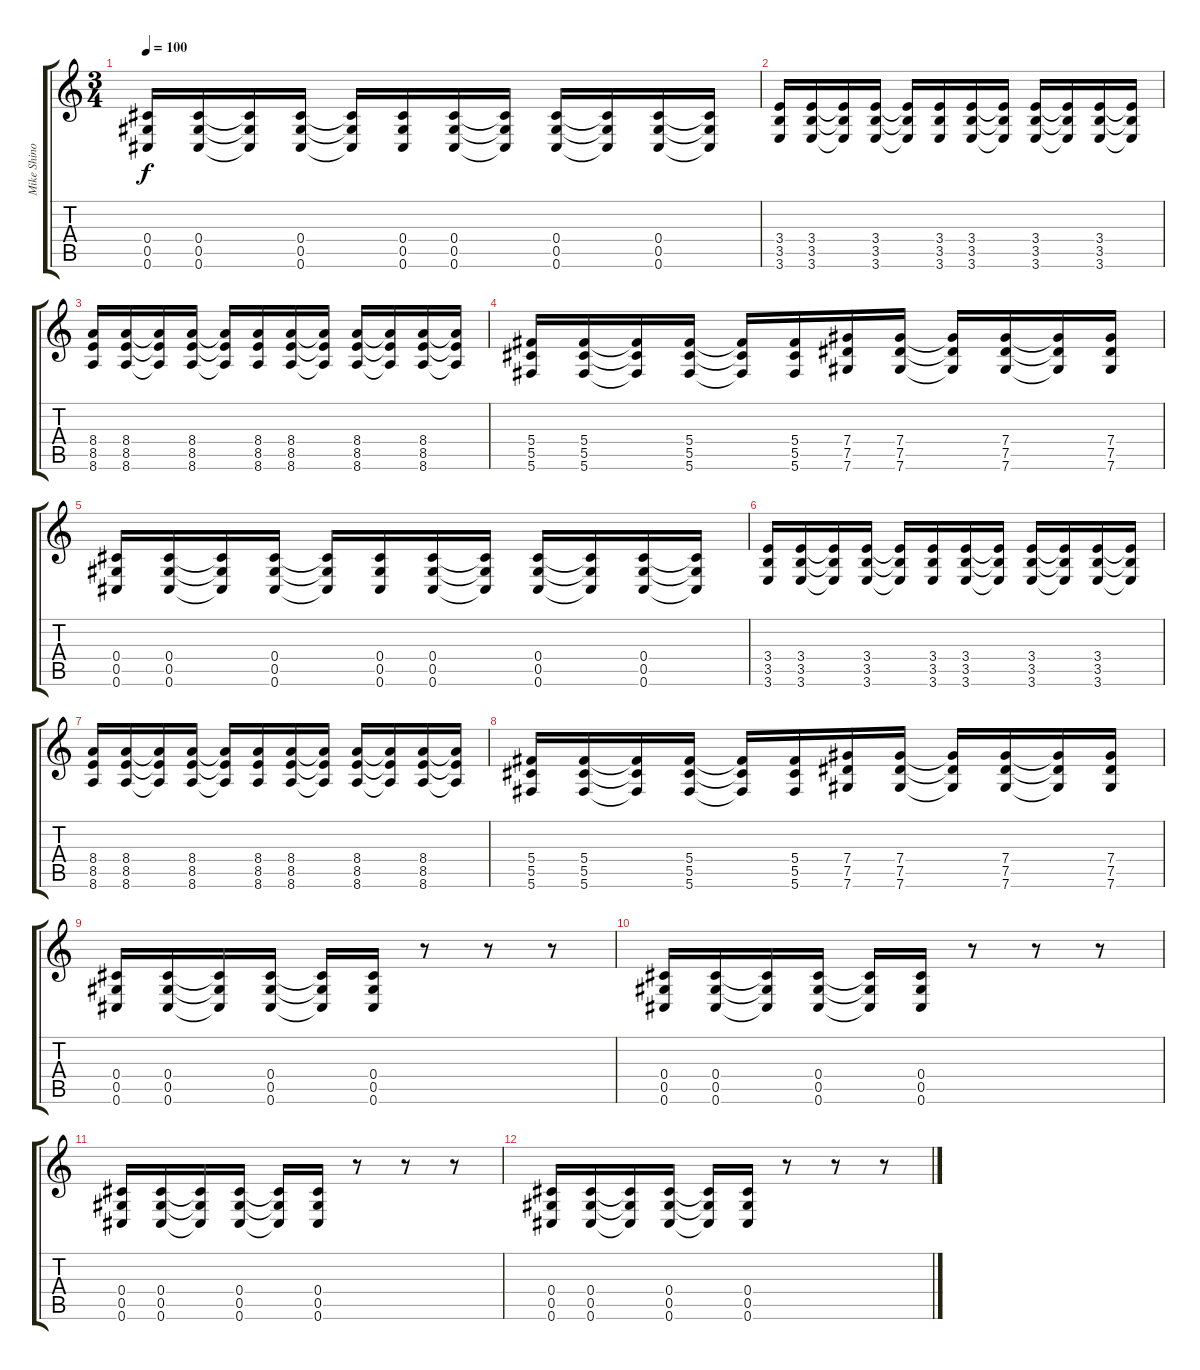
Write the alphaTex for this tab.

\track ("Mike Shinoda (2nd Guitar)" "Mike Shino") {instrument distortionguitar}
\staff {score tabs}
\tuning (Eb4 Bb3 Gb3 Db3 Ab2 Db2) {hide}
\ts (3 4)
\tempo 100
\clef g2
\ks c
(0.4 0.5 0.6).16{dy f} (0.4 0.5 0.6).16 (0.4{t} 0.5{t} 0.6{t}).16 (0.4 0.5 0.6).16 (0.4{t} 0.5{t} 0.6{t}).16 (0.4 0.5 0.6).16 (0.4 0.5 0.6).16 (0.4{t} 0.5{t} 0.6{t}).16 (0.4 0.5 0.6).16 (0.4{t} 0.5{t} 0.6{t}).16 (0.4 0.5 0.6).16 (0.4{t} 0.5{t} 0.6{t}).16 |
(3.4 3.5 3.6).16 (3.4 3.5 3.6).16 (3.4{t} 3.5{t} 3.6{t}).16 (3.4 3.5 3.6).16 (3.4{t} 3.5{t} 3.6{t}).16 (3.4 3.5 3.6).16 (3.4 3.5 3.6).16 (3.4{t} 3.5{t} 3.6{t}).16 (3.4 3.5 3.6).16 (3.4{t} 3.5{t} 3.6{t}).16 (3.4 3.5 3.6).16 (3.4{t} 3.5{t} 3.6{t}).16 |
(8.4 8.5 8.6).16 (8.4 8.5 8.6).16 (8.4{t} 8.5{t} 8.6{t}).16 (8.4 8.5 8.6).16 (8.4{t} 8.5{t} 8.6{t}).16 (8.4 8.5 8.6).16 (8.4 8.5 8.6).16 (8.4{t} 8.5{t} 8.6{t}).16 (8.4 8.5 8.6).16 (8.4{t} 8.5{t} 8.6{t}).16 (8.4 8.5 8.6).16 (8.4{t} 8.5{t} 8.6{t}).16 |
(5.4 5.5 5.6).16 (5.4 5.5 5.6).16 (5.4{t} 5.5{t} 5.6{t}).16 (5.4 5.5 5.6).16 (5.4{t} 5.5{t} 5.6{t}).16 (5.4 5.5 5.6).16 (7.4 7.5 7.6).16 (7.4 7.5 7.6).16 (7.4{t} 7.5{t} 7.6{t}).16 (7.4 7.5 7.6).16 (7.4{t} 7.5{t} 7.6{t}).16 (7.4 7.5 7.6).16 |
(0.4 0.5 0.6).16 (0.4 0.5 0.6).16 (0.4{t} 0.5{t} 0.6{t}).16 (0.4 0.5 0.6).16 (0.4{t} 0.5{t} 0.6{t}).16 (0.4 0.5 0.6).16 (0.4 0.5 0.6).16 (0.4{t} 0.5{t} 0.6{t}).16 (0.4 0.5 0.6).16 (0.4{t} 0.5{t} 0.6{t}).16 (0.4 0.5 0.6).16 (0.4{t} 0.5{t} 0.6{t}).16 |
(3.4 3.5 3.6).16 (3.4 3.5 3.6).16 (3.4{t} 3.5{t} 3.6{t}).16 (3.4 3.5 3.6).16 (3.4{t} 3.5{t} 3.6{t}).16 (3.4 3.5 3.6).16 (3.4 3.5 3.6).16 (3.4{t} 3.5{t} 3.6{t}).16 (3.4 3.5 3.6).16 (3.4{t} 3.5{t} 3.6{t}).16 (3.4 3.5 3.6).16 (3.4{t} 3.5{t} 3.6{t}).16 |
(8.4 8.5 8.6).16 (8.4 8.5 8.6).16 (8.4{t} 8.5{t} 8.6{t}).16 (8.4 8.5 8.6).16 (8.4{t} 8.5{t} 8.6{t}).16 (8.4 8.5 8.6).16 (8.4 8.5 8.6).16 (8.4{t} 8.5{t} 8.6{t}).16 (8.4 8.5 8.6).16 (8.4{t} 8.5{t} 8.6{t}).16 (8.4 8.5 8.6).16 (8.4{t} 8.5{t} 8.6{t}).16 |
(5.4 5.5 5.6).16 (5.4 5.5 5.6).16 (5.4{t} 5.5{t} 5.6{t}).16 (5.4 5.5 5.6).16 (5.4{t} 5.5{t} 5.6{t}).16 (5.4 5.5 5.6).16 (7.4 7.5 7.6).16 (7.4 7.5 7.6).16 (7.4{t} 7.5{t} 7.6{t}).16 (7.4 7.5 7.6).16 (7.4{t} 7.5{t} 7.6{t}).16 (7.4 7.5 7.6).16 |
(0.4 0.5 0.6).16 (0.4 0.5 0.6).16 (0.4{t} 0.5{t} 0.6{t}).16 (0.4 0.5 0.6).16 (0.4{t} 0.5{t} 0.6{t}).16 (0.4 0.5 0.6).16 r.8 r.8 r.8 |
(0.4 0.5 0.6).16 (0.4 0.5 0.6).16 (0.4{t} 0.5{t} 0.6{t}).16 (0.4 0.5 0.6).16 (0.4{t} 0.5{t} 0.6{t}).16 (0.4 0.5 0.6).16 r.8 r.8 r.8 |
(0.4 0.5 0.6).16 (0.4 0.5 0.6).16 (0.4{t} 0.5{t} 0.6{t}).16 (0.4 0.5 0.6).16 (0.4{t} 0.5{t} 0.6{t}).16 (0.4 0.5 0.6).16 r.8 r.8 r.8 |
(0.4 0.5 0.6).16 (0.4 0.5 0.6).16 (0.4{t} 0.5{t} 0.6{t}).16 (0.4 0.5 0.6).16 (0.4{t} 0.5{t} 0.6{t}).16 (0.4 0.5 0.6).16 r.8 r.8 r.8
